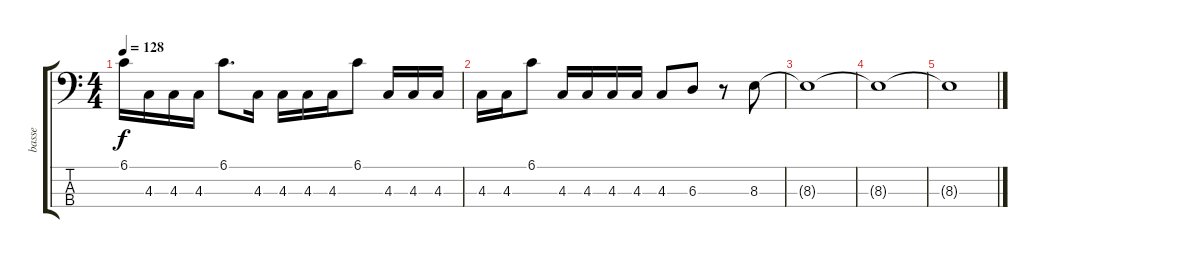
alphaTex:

\track ("basse" "basse") {instrument electricbasspick}
\staff {score tabs}
\tuning (Gb2 Db2 Ab1 Eb1) {hide}
\ts (4 4)
\tempo 128
\clef f4
\ks c
6.1{t}.16{dy f} 4.3.16 4.3.16 4.3.16 6.1.8{d} 4.3.16 4.3.16 4.3.16 4.3.16 6.1.8 4.3.16 4.3.16 4.3.16 |
4.3.16 4.3.16 6.1.8 4.3.16 4.3.16 4.3.16 4.3.16 4.3.8 6.3.8 r.8 8.3.8 |
8.3{t}.1 |
8.3{t}.1 |
8.3{t}.1
